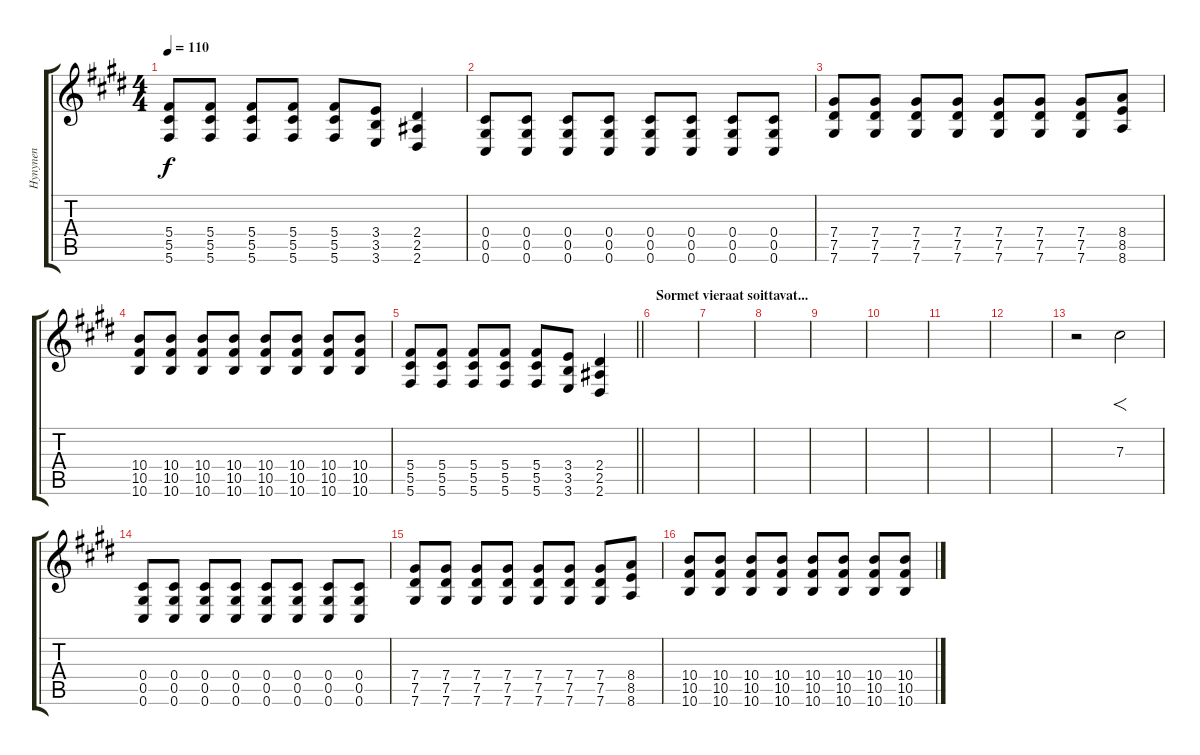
\track ("Hynynen" "Hynynen") {instrument overdrivenguitar}
\staff {score tabs}
\tuning (Eb4 Bb3 Gb3 Db3 Ab2 Db2) {hide}
\ts (4 4)
\tempo 110
\clef g2
\ks c#minor
(5.4 5.5 5.6).8{dy f} (5.4 5.5 5.6).8 (5.4 5.5 5.6).8 (5.4 5.5 5.6).8 (5.4 5.5 5.6).8 (3.4 3.5 3.6).8 (2.4 2.5 2.6).4 |
(0.4 0.5 0.6).8 (0.4 0.5 0.6).8 (0.4 0.5 0.6).8 (0.4 0.5 0.6).8 (0.4 0.5 0.6).8 (0.4 0.5 0.6).8 (0.4 0.5 0.6).8 (0.4 0.5 0.6).8 |
(7.4 7.5 7.6).8 (7.4 7.5 7.6).8 (7.4 7.5 7.6).8 (7.4 7.5 7.6).8 (7.4 7.5 7.6).8 (7.4 7.5 7.6).8 (7.4 7.5 7.6).8 (8.4 8.5 8.6).8 |
(10.4 10.5 10.6).8 (10.4 10.5 10.6).8 (10.4 10.5 10.6).8 (10.4 10.5 10.6).8 (10.4 10.5 10.6).8 (10.4 10.5 10.6).8 (10.4 10.5 10.6).8 (10.4 10.5 10.6).8 |
\barLineRight lightlight
(5.4 5.5 5.6).8 (5.4 5.5 5.6).8 (5.4 5.5 5.6).8 (5.4 5.5 5.6).8 (5.4 5.5 5.6).8 (3.4 3.5 3.6).8 (2.4 2.5 2.6).4 |
\section ("" "Sormet vieraat soittavat...")
|
|
|
|
|
|
|
r.2 7.3.2{f} |
(0.4 0.5 0.6).8 (0.4 0.5 0.6).8 (0.4 0.5 0.6).8 (0.4 0.5 0.6).8 (0.4 0.5 0.6).8 (0.4 0.5 0.6).8 (0.4 0.5 0.6).8 (0.4 0.5 0.6).8 |
(7.4 7.5 7.6).8 (7.4 7.5 7.6).8 (7.4 7.5 7.6).8 (7.4 7.5 7.6).8 (7.4 7.5 7.6).8 (7.4 7.5 7.6).8 (7.4 7.5 7.6).8 (8.4 8.5 8.6).8 |
(10.4 10.5 10.6).8 (10.4 10.5 10.6).8 (10.4 10.5 10.6).8 (10.4 10.5 10.6).8 (10.4 10.5 10.6).8 (10.4 10.5 10.6).8 (10.4 10.5 10.6).8 (10.4 10.5 10.6).8
